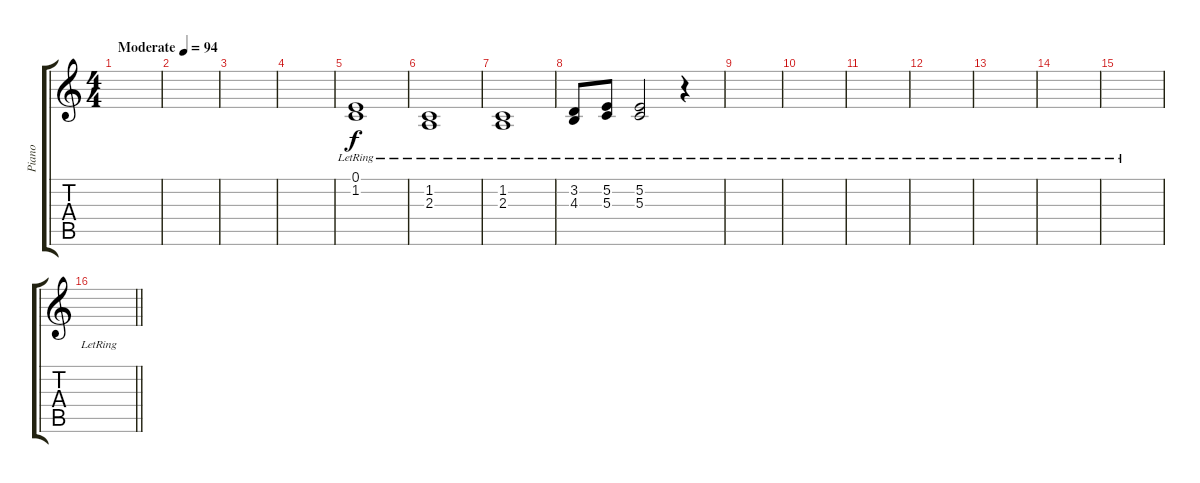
\track ("Piano" "Piano") {instrument electricgrandpiano}
\staff {score tabs}
\tuning (E4 B3 G3 D3 A2 E2) {hide}
\ts (4 4)
\tempo (94 "Moderate")
\clef g2
\ks c
|
|
|
|
(0.1 1.2{lr}).1 |
(1.2{lr} 2.3).1 |
(1.2{lr} 2.3).1 |
(3.2{lr} 4.3).8 (5.2{lr} 5.3).8 (5.2{lr} 5.3).2 r.4 |
|
|
|
|
|
|
|
\barLineRight lightlight
